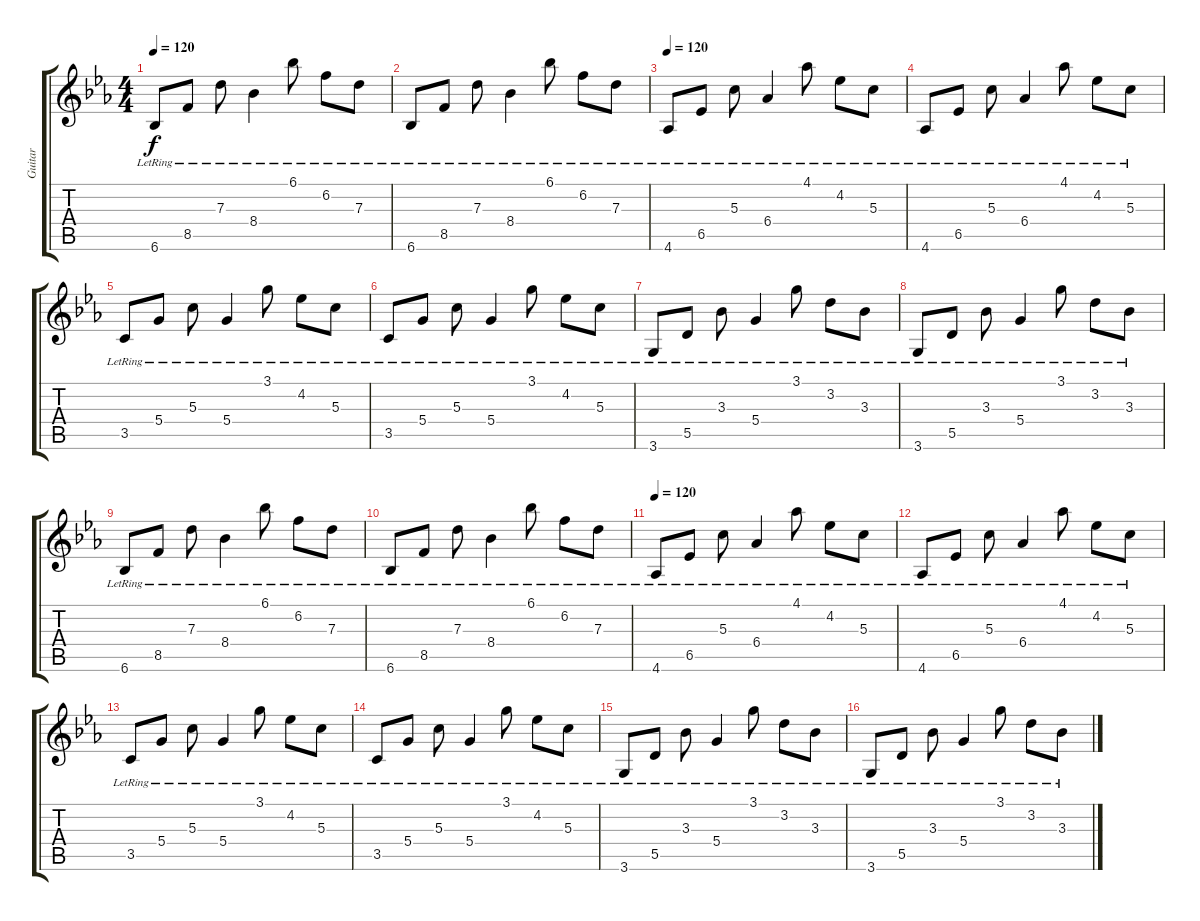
\track ("Guitar" "Guitar") {instrument distortionguitar}
\staff {score tabs}
\tuning (E4 B3 G3 D3 A2 E2) {hide}
\ts (4 4)
\tempo 120
\clef g2
\ks eb
6.6{lr}.8{dy f} 8.5{lr}.8 7.3{lr}.8 8.4{lr}.4 6.1{lr}.8 6.2{lr}.8 7.3{lr}.8 |
6.6{lr}.8 8.5{lr}.8 7.3{lr}.8 8.4{lr}.4 6.1{lr}.8 6.2{lr}.8 7.3{lr}.8 |
\tempo 120
4.6{lr}.8{volume 14 instrument electricguitarjazz} 6.5{lr}.8 5.3{lr}.8 6.4{lr}.4 4.1{lr}.8 4.2{lr}.8 5.3{lr}.8 |
4.6{lr}.8 6.5{lr}.8 5.3{lr}.8 6.4{lr}.4 4.1{lr}.8 4.2{lr}.8 5.3{lr}.8 |
3.5{lr}.8 5.4{lr}.8 5.3{lr}.8 5.4{lr}.4 3.1{lr}.8 4.2{lr}.8 5.3{lr}.8 |
3.5{lr}.8 5.4{lr}.8 5.3{lr}.8 5.4{lr}.4 3.1{lr}.8 4.2{lr}.8 5.3{lr}.8 |
3.6{lr}.8 5.5{lr}.8 3.3{lr}.8 5.4{lr}.4 3.1{lr}.8 3.2{lr}.8 3.3{lr}.8 |
3.6{lr}.8 5.5{lr}.8 3.3{lr}.8 5.4{lr}.4 3.1{lr}.8 3.2{lr}.8 3.3{lr}.8 |
6.6{lr}.8 8.5{lr}.8 7.3{lr}.8 8.4{lr}.4 6.1{lr}.8 6.2{lr}.8 7.3{lr}.8 |
6.6{lr}.8 8.5{lr}.8 7.3{lr}.8 8.4{lr}.4 6.1{lr}.8 6.2{lr}.8 7.3{lr}.8 |
\tempo 120
4.6{lr}.8{volume 14 instrument electricguitarjazz} 6.5{lr}.8 5.3{lr}.8 6.4{lr}.4 4.1{lr}.8 4.2{lr}.8 5.3{lr}.8 |
4.6{lr}.8 6.5{lr}.8 5.3{lr}.8 6.4{lr}.4 4.1{lr}.8 4.2{lr}.8 5.3{lr}.8 |
3.5{lr}.8 5.4{lr}.8 5.3{lr}.8 5.4{lr}.4 3.1{lr}.8 4.2{lr}.8 5.3{lr}.8 |
3.5{lr}.8 5.4{lr}.8 5.3{lr}.8 5.4{lr}.4 3.1{lr}.8 4.2{lr}.8 5.3{lr}.8 |
3.6{lr}.8 5.5{lr}.8 3.3{lr}.8 5.4{lr}.4 3.1{lr}.8 3.2{lr}.8 3.3{lr}.8 |
3.6{lr}.8 5.5{lr}.8 3.3{lr}.8 5.4{lr}.4 3.1{lr}.8 3.2{lr}.8 3.3{lr}.8
